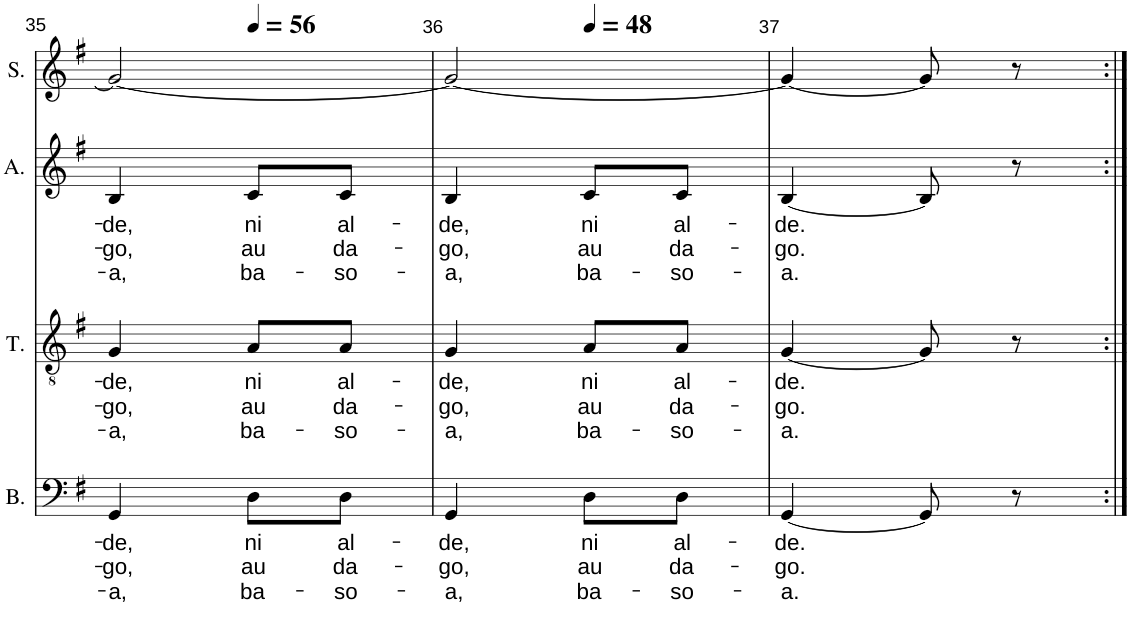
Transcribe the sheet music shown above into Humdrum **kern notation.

**kern	**text	**text	**text	**kern	**text	**text	**text	**kern	**text	**text	**text	**kern
*part4	*part4	*part4	*part4	*part3	*part3	*part3	*part3	*part2	*part2	*part2	*part2	*part1
*staff4	*staff4	*staff4	*staff4	*staff3	*staff3	*staff3	*staff3	*staff2	*staff2	*staff2	*staff2	*staff1
*I"Basse	*	*	*	*I"Ténor	*	*	*	*I"Alto	*	*	*	*I"Soprano
*I'B.	*	*	*	*I'T.	*	*	*	*I'A.	*	*	*	*I'S.
!!LO:PB:g=z
*clefF4	*	*	*	*clefGv2	*	*	*	*clefG2	*	*	*	*clefG2
*k[f#]	*	*	*	*k[f#]	*	*	*	*k[f#]	*	*	*	*k[f#]
*M2/4	*	*	*	*M2/4	*	*	*	*M2/4	*	*	*	*M2/4
=35	=35	=35	=35	=35	=35	=35	=35	=35	=35	=35	=35	=35
!	!LO:LY:b	!LO:LY:b	!LO:LY:b	!	!LO:LY:b	!LO:LY:b	!LO:LY:b	!	!LO:LY:b	!LO:LY:b	!LO:LY:b	!
*	*	*	*	*	*	*	*	*	*	*	*	*^
4GG/	-de,	-go,	-a,	4G/	-de,	-go,	-a,	4B/	-de,	-go,	-a,	2g/_	4ryy
*	*	*	*	*	*	*	*	*	*	*	*	*MM56	*
!	!LO:LY:b	!LO:LY:b	!LO:LY:b	!	!LO:LY:b	!LO:LY:b	!LO:LY:b	!	!LO:LY:b	!LO:LY:b	!LO:LY:b	!	!
8D\L	ni	au	ba-	8A/L	ni	au	ba-	8c/L	ni	au	ba-	.	4ryy
!	!LO:LY:b	!LO:LY:b	!LO:LY:b	!	!LO:LY:b	!LO:LY:b	!LO:LY:b	!	!LO:LY:b	!LO:LY:b	!LO:LY:b	!	!
8D\J	al-	da-	-so-	8A/J	al-	da-	-so-	8c/J	al-	da-	-so-	.	.
=36	=36	=36	=36	=36	=36	=36	=36	=36	=36	=36	=36	=36	=36
!	!LO:LY:b	!LO:LY:b	!LO:LY:b	!	!LO:LY:b	!LO:LY:b	!LO:LY:b	!	!LO:LY:b	!LO:LY:b	!LO:LY:b	!	!
4GG/	-de,	-go,	-a,	4G/	-de,	-go,	-a,	4B/	-de,	-go,	-a,	2g/_	4ryy
*	*	*	*	*	*	*	*	*	*	*	*	*MM48	*
!	!LO:LY:b	!LO:LY:b	!LO:LY:b	!	!LO:LY:b	!LO:LY:b	!LO:LY:b	!	!LO:LY:b	!LO:LY:b	!LO:LY:b	!	!
8D\L	ni	au	ba-	8A/L	ni	au	ba-	8c/L	ni	au	ba-	.	4ryy
!	!LO:LY:b	!LO:LY:b	!LO:LY:b	!	!LO:LY:b	!LO:LY:b	!LO:LY:b	!	!LO:LY:b	!LO:LY:b	!LO:LY:b	!	!
8D\J	al-	da-	-so-	8A/J	al-	da-	-so-	8c/J	al-	da-	-so-	.	.
=37	=37	=37	=37	=37	=37	=37	=37	=37	=37	=37	=37	=37	=37
!	!LO:LY:b	!LO:LY:b	!LO:LY:b	!	!LO:LY:b	!LO:LY:b	!LO:LY:b	!	!LO:LY:b	!LO:LY:b	!LO:LY:b	!	!
*	*	*	*	*	*	*	*	*	*	*	*	*v	*v
[4GG/	-de.	-go.	-a.	[4G/	-de.	-go.	-a.	[4B/	-de.	-go.	-a.	4g/_
8GG/]	.	.	.	8G/]	.	.	.	8B/]	.	.	.	8g/]
8r	.	.	.	8r	.	.	.	8r	.	.	.	8r
=:|!	=:|!	=:|!	=:|!	=:|!	=:|!	=:|!	=:|!	=:|!	=:|!	=:|!	=:|!	=:|!
*-	*-	*-	*-	*-	*-	*-	*-	*-	*-	*-	*-	*-
